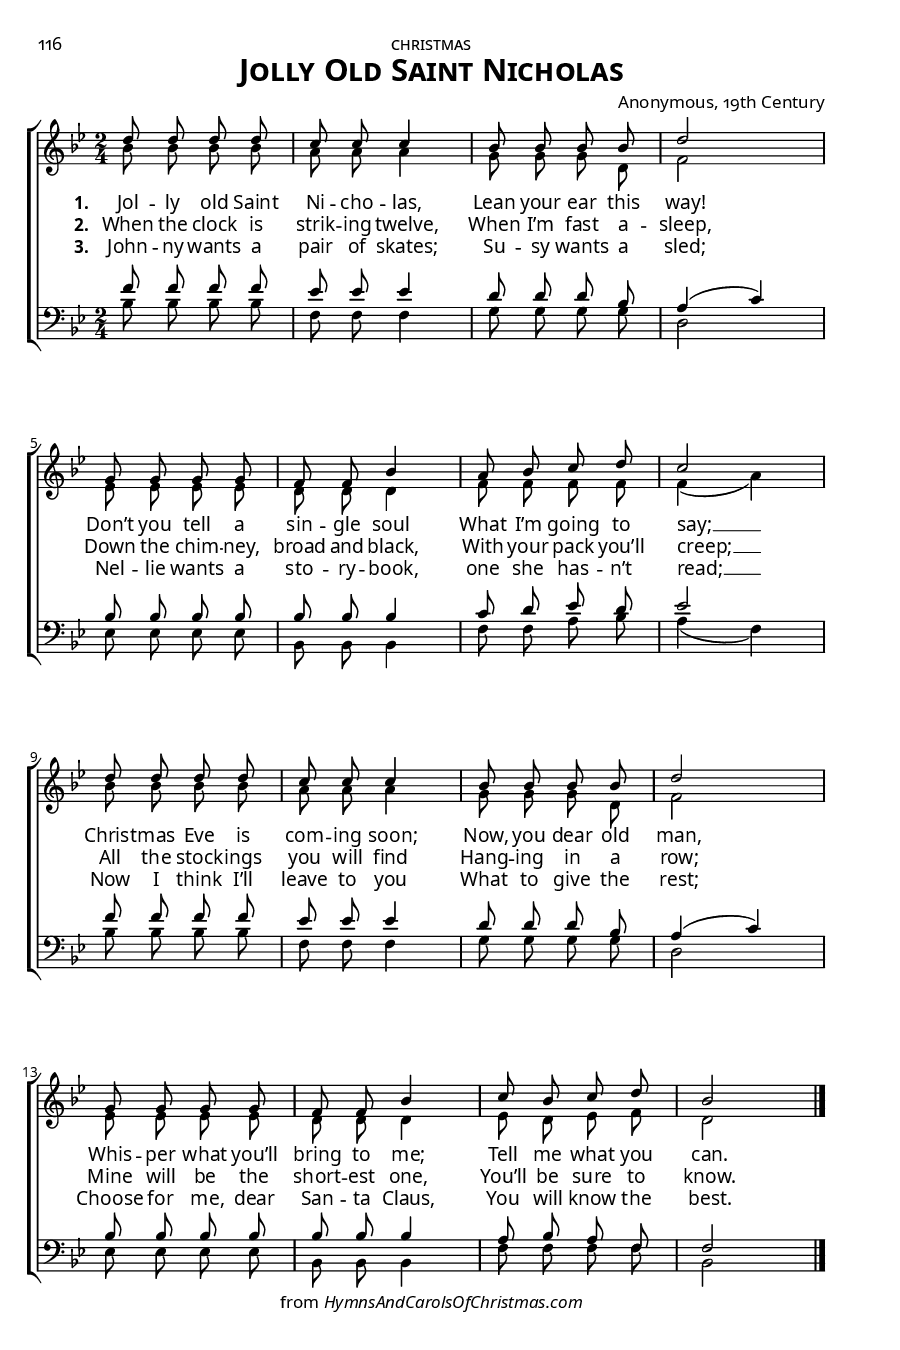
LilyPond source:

\version "2.14.2"
\include "util.ly"
\header {
  title = \markup{\override #'(font-name . "Garamond Premier Pro Semibold"){ \abs-fontsize #15 \smallCapsOldStyle"Jolly Old Saint Nicholas"}}
  composer = \markup\oldStyleNum"Anonymous, 19th Century"
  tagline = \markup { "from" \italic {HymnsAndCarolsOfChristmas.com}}
}
\paper {
  %print-all-headers = ##f
  paper-height = 9\in
  paper-width = 6\in
  indent = 0\in
  %system-system-spacing = #'((basic-distance . 10) (padding . 0))
  %system-system-spacing =
  %  #'((basic-distance . 0)
  %     (minimum-distance . 0)
  %     (padding . -0.35)
  %     (stretchability . 100))
  ragged-last-bottom = ##f
  ragged-bottom = ##f
  two-sided = ##t
  inner-margin = 0.5\in
  outer-margin = 0.25\in
  top-margin = 0.25\in
  bottom-margin = 0.25\in
  first-page-number = #116
  print-first-page-number = ##t
  headerLine = \markup{\override #'(font-name . "Garamond Premier Pro") \smallCapsOldStyle"christmas"}
  oddHeaderMarkup = \markup\fill-line{
     \override #'(font-name . "Garamond Premier Pro")\abs-fontsize #8.5
     \combine 
        \fill-line{"" \on-the-fly #print-page-number-check-first
        \oldStylePageNum""
        }
        \fill-line{\headerLine}
  }
  evenHeaderMarkup = \markup {
     \override #'(font-name . "Garamond Premier Pro")\abs-fontsize #8.5
     \combine
        \on-the-fly #print-page-number-check-first
        \oldStylePageNum""
        \fill-line{\headerLine}
  }
}
#(set-global-staff-size 15) \paper{ #(define fonts (make-pango-font-tree "GoudyOlSt BT" "Garamond Premier Pro" "Garamond Premier Pro" (/ 15 20))) }
global = {
  \key bes \major
  \time 2/4
}

sopMusic = \relative c' {
  \autoBeamOff
  d'8 d d d |
  c c c4 |
  bes8 bes bes bes |
  d2 | \break
  
  g,8 g g g |
  f f bes4 |
  a8 bes c d |
  c2 | \break
  
  d8 d d d |
  c c c4 |
  bes8 bes bes bes |
  d2 | \break
  
  g,8 g g g |
  f f bes4 |
  c8 bes c d |
  bes2 \bar "|."
}
sopWords = \lyricmode {
  
}

altoMusic = \relative c' {
  \autoBeamOff
  bes'8 bes bes bes |
  a a a4 |
  g8 g g d |
  f2 |
  
  ees8 ees ees ees |
  d d d4 |
  f8 f f f |
  f4( a) |
  
  bes8 bes bes bes |
  a a a4 |
  g8 g g d |
  f2 |
  
  ees8 ees ees ees |
  d d d4 |
  ees8 d ees f |
  d2 \bar "|."
}
altoWords = \lyricmode {
  \dropLyricsV
  \set stanza = #"1. "
  Jol -- ly old Saint Ni -- cho -- las,
  Lean your ear this way!
  Don’t you tell a sin -- gle soul
  What I’m going to say; __
  Christ -- mas Eve is com -- ing soon;
  Now, you dear old man,
  Whis -- per what you’ll bring to me;
  Tell me what you can.
}
altoWordsII = \lyricmode {
  \dropLyricsV
  \set stanza = #"2. "
  When the clock is strik -- ing twelve,
  When I’m fast a -- sleep,
  Down the chim -- ney, broad and black,
  With your pack you’ll creep; __
  All the stock -- ings you will find
  Hang -- ing in a row;
  Mine will be the short -- est one,
  You’ll be sure to know.
}
altoWordsIII = \lyricmode {
  \dropLyricsV
  \set stanza = #"3. "
  John -- ny wants a pair of skates;
  Su -- sy wants a sled;
  Nel -- lie wants a sto -- ry -- book,
  one she has -- n’t read; __
  Now I think I’ll leave to you
  What to give the rest;
  Choose for me, dear San -- ta Claus,
  You will know the best.
}
altoWordsIV = \lyricmode {
}
altoWordsV = \lyricmode {
}
altoWordsVI = \lyricmode {
}
tenorMusic = \relative c' {
  \autoBeamOff
  f8 f f f |
  ees ees ees4 |
  d8 d d bes |
  a4( c) |
  
  bes8 bes bes bes |
  bes bes bes4 |
  c8 d ees d |
  ees2 |
  
  f8 f f f |
  ees ees ees4 |
  d8 d d bes |
  a4( c) |
  
  bes8 bes bes bes |
  bes bes bes4 |
  a8 bes a f |
  f2 \bar "|."
}
tenorWords = \lyricmode {

}

bassMusic = \relative c {
  \autoBeamOff
  bes'8 bes bes bes |
  f f f4 |
  g8 g g g |
  d2 |
  
  ees8 ees ees ees |
  bes bes bes4 |
  f'8 f a bes |
  a4( f) |
  
  bes8 bes bes bes |
  f f f4 |
  g8 g g g |
  d2 |
  
  ees8 ees ees ees |
  bes bes bes4 |
  f'8 f f f |
  bes,2 \bar "|."
}
bassWords = \lyricmode {

}

pianoRH = \relative c' {
  
}
pianoLH = \relative c' {
  
}

\score {
  <<
   \new ChoirStaff <<
    \new Staff = women <<
      \new Voice = "sopranos" { \voiceOne << \global \sopMusic >> }
      \new Voice = "altos" { \voiceTwo << \global \altoMusic >> }
    >>
    \new Lyrics \with { alignAboveContext = #"women" } \lyricsto "sopranos" \sopWords
     \new Lyrics = "altosVI"  \with { alignBelowContext = #"women" } \lyricsto "altos" \altoWordsVI
    \new Lyrics = "altosV"  \with { alignBelowContext = #"women" } \lyricsto "altos" \altoWordsV
    \new Lyrics = "altosIV"  \with { alignBelowContext = #"women" } \lyricsto "altos" \altoWordsIV
    \new Lyrics = "altosIII"  \with { alignBelowContext = #"women" } \lyricsto "altos" \altoWordsIII
    \new Lyrics = "altosII"  \with { alignBelowContext = #"women" } \lyricsto "altos" \altoWordsII
    \new Lyrics = "altos"  \with { alignBelowContext = #"women" \override VerticalAxisGroup #'nonstaff-relatedstaff-spacing = #'((basic-distance . 1))} \lyricsto "altos" \altoWords
   \new Staff = men <<
      \clef bass
      \new Voice = "tenors" { \voiceOne << \global \tenorMusic >> }
      \new Voice = "basses" { \voiceTwo << \global \bassMusic >> }
    >>
    \new Lyrics \with { alignAboveContext = #"men"  } \lyricsto "tenors" \tenorWords
    \new Lyrics \with { alignBelowContext = #"men"  } \lyricsto "basses" \bassWords
  >>
%    \new PianoStaff << \new Staff { \new Voice { \pianoRH } } \new Staff { \clef "bass" \pianoLH } >>
  >>
  \layout {
    \context {
      \Score
      %\override SpacingSpanner #'base-shortest-duration = #(ly:make-moment 1 8)
      %\override SpacingSpanner #'common-shortest-duration = #(ly:make-moment 1 4)
    }
    \context {
      % Remove all empty staves
      % \Staff \RemoveEmptyStaves \override VerticalAxisGroup #'remove-first = ##t
    }
    \context {
      \Lyrics
      \override LyricText #'X-offset = #center-on-word
    }
  }
  \midi {
    \tempo 4 = 90
    \set Staff.midiInstrument = "flute"
  
    \context {
      \Voice
      \remove "Dynamic_performer"
    }
  }
}
